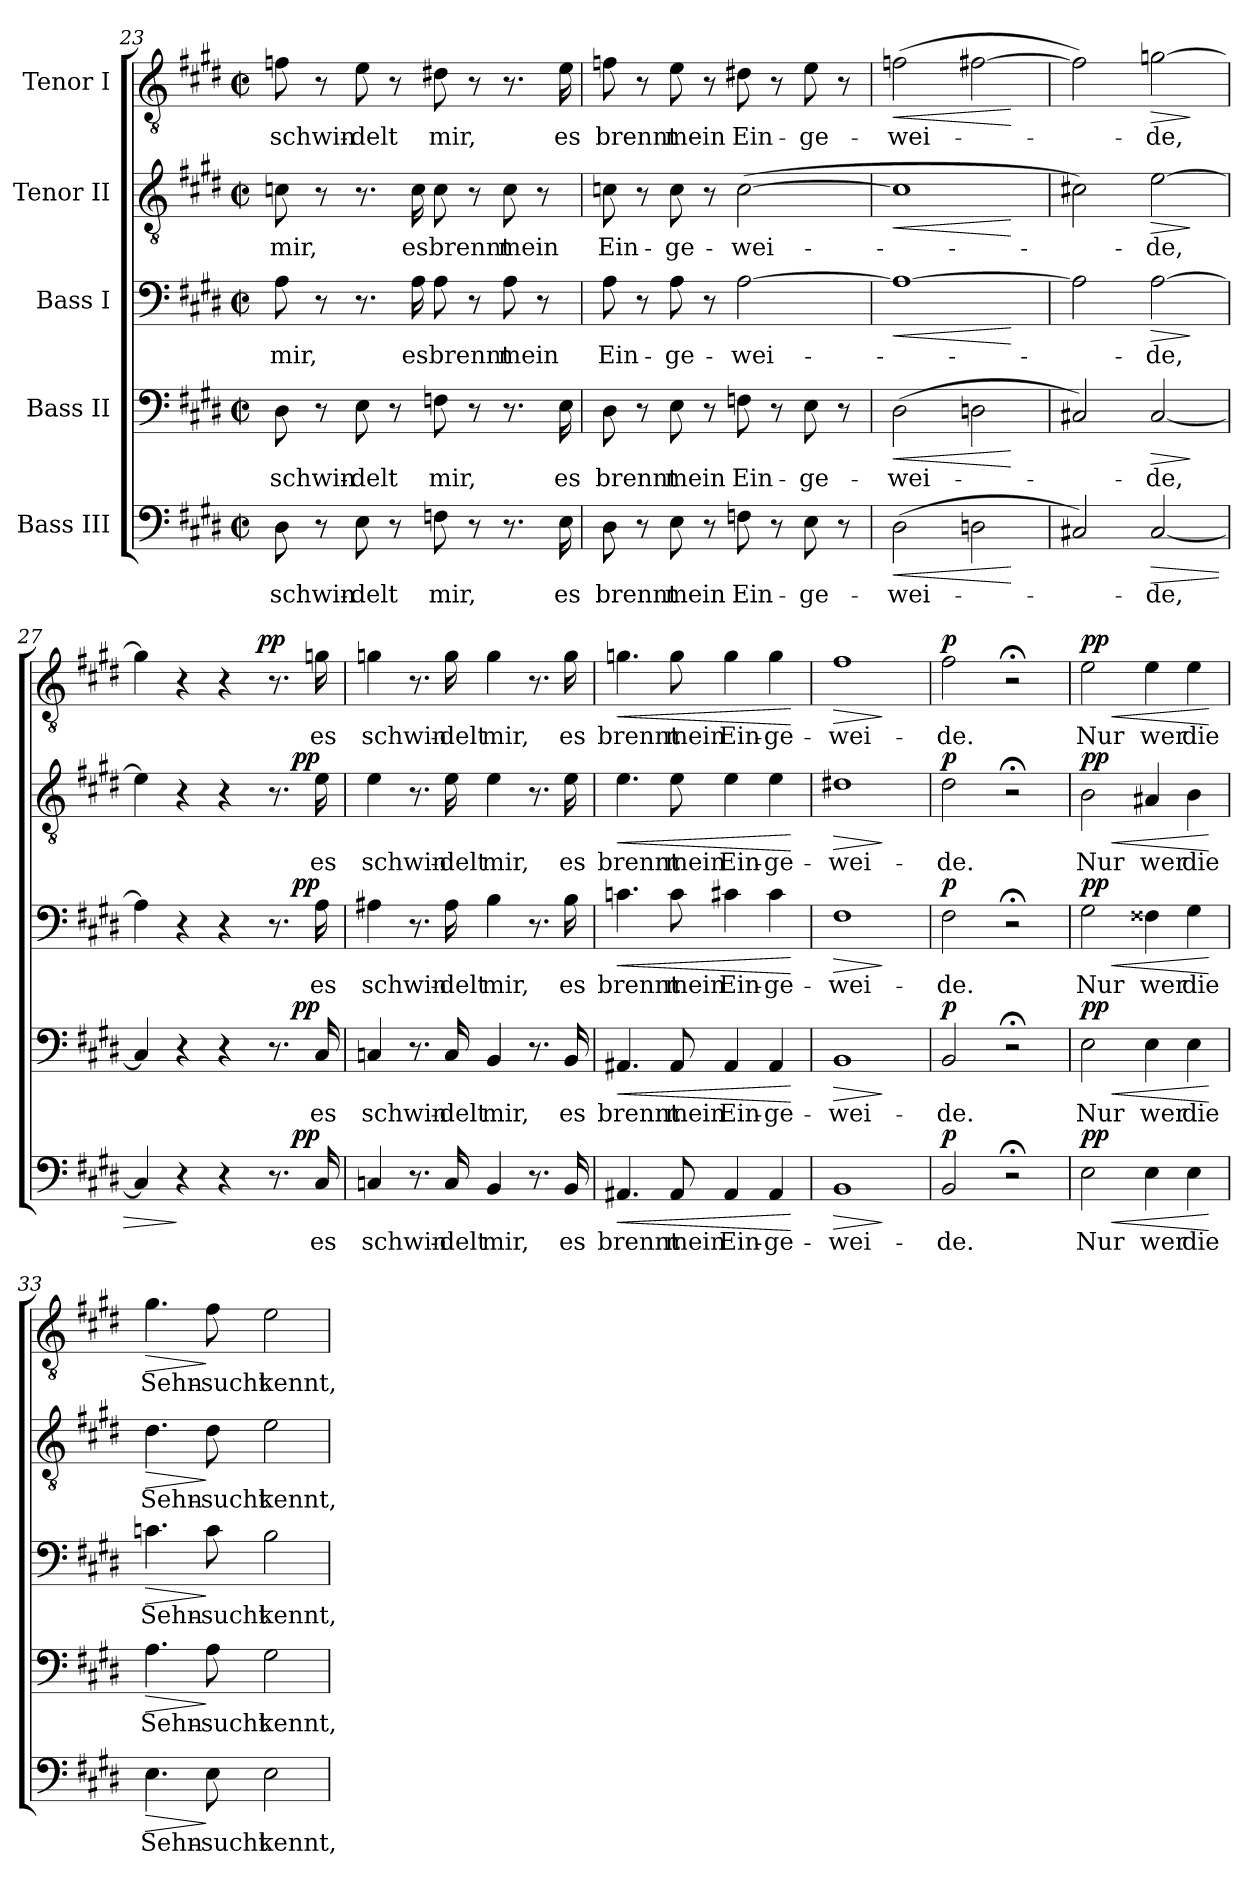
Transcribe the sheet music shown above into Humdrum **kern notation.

**kern	**text	**dynam	**kern	**text	**dynam	**kern	**text	**dynam	**kern	**text	**dynam	**kern	**text	**dynam
*part5	*part5	*part5	*part4	*part4	*part4	*part3	*part3	*part3	*part2	*part2	*part2	*part1	*part1	*part1
*staff5	*staff5	*staff5	*staff4	*staff4	*staff4	*staff3	*staff3	*staff3	*staff2	*staff2	*staff2	*staff1	*staff1	*staff1
*I"Bass III	*	*	*I"Bass II	*	*	*I"Bass I	*	*	*I"Tenor II	*	*	*I"Tenor I	*	*
*clefF4	*	*	*clefF4	*	*	*clefF4	*	*	*clefGv2	*	*	*clefGv2	*	*
*k[f#c#g#d#]	*	*	*k[f#c#g#d#]	*	*	*k[f#c#g#d#]	*	*	*k[f#c#g#d#]	*	*	*k[f#c#g#d#]	*	*
*E:	*	*	*E:	*	*	*E:	*	*	*E:	*	*	*E:	*	*
*M2/2	*	*	*M2/2	*	*	*M2/2	*	*	*M2/2	*	*	*M2/2	*	*
*met(c|)	*	*	*met(c|)	*	*	*met(c|)	*	*	*met(c|)	*	*	*met(c|)	*	*
=23	=23	=23	=23	=23	=23	=23	=23	=23	=23	=23	=23	=23	=23	=23
8D#\	schwin-	.	8D#\	schwin-	.	8A\	mir,	.	8cn\	mir,	.	8fn\	schwin-	.
8r	.	.	8r	.	.	8r	.	.	8r	.	.	8r	.	.
8E\	-delt	.	8E\	-delt	.	8.r	.	.	8.r	.	.	8e\	-delt	.
8r	.	.	8r	.	.	.	.	.	.	.	.	8r	.	.
.	.	.	.	.	.	16A\	es	.	16c\	es	.	.	.	.
8Fn\	mir,	.	8Fn\	mir,	.	8A\	brennt	.	8c\	brennt	.	8d#X\	mir,	.
8r	.	.	8r	.	.	8r	.	.	8r	.	.	8r	.	.
8.r	.	.	8.r	.	.	8A\	mein	.	8c\	mein	.	8.r	.	.
.	.	.	.	.	.	8r	.	.	8r	.	.	.	.	.
16E\	es	.	16E\	es	.	.	.	.	.	.	.	16e\	es	.
=24	=24	=24	=24	=24	=24	=24	=24	=24	=24	=24	=24	=24	=24	=24
8D#\	brennt	.	8D#\	brennt	.	8A\	Ein-	.	8cn\	Ein-	.	8fn\	brennt	.
8r	.	.	8r	.	.	8r	.	.	8r	.	.	8r	.	.
8E\	mein	.	8E\	mein	.	8A\	-ge-	.	8c\	-ge-	.	8e\	mein	.
8r	.	.	8r	.	.	8r	.	.	8r	.	.	8r	.	.
8Fn\	Ein-	.	8Fn\	Ein-	.	[2A\	-wei-	.	([2c\	-wei-	.	8d#X\	Ein-	.
8r	.	.	8r	.	.	.	.	.	.	.	.	8r	.	.
8E\	-ge-	.	8E\	-ge-	.	.	.	.	.	.	.	8e\	-ge-	.
8r	.	.	8r	.	.	.	.	.	.	.	.	8r	.	.
=25	=25	=25	=25	=25	=25	=25	=25	=25	=25	=25	=25	=25	=25	=25
!	!	!LO:HP:b	!	!	!LO:HP:b	!	!	!LO:HP:b	!	!	!LO:HP:b	!	!	!LO:HP:b
(2D#\	-wei-	<	(2D#\	-wei-	<	1A_	.	<	1c]	.	<	(2fn\	-wei-	<
2Dn\	.	.	2Dn\	.	.	.	.	.	.	.	.	[2f#X\	.	.
.	.	[	.	.	[	.	.	[	.	.	[	.	.	[
!!LO:PB:g=z
=26	=26	=26	=26	=26	=26	=26	=26	=26	=26	=26	=26	=26	=26	=26
2C#X/)	-­-	.	2C#X/)	-­-	.	2A\]	-­-	.	2c#X\)	-­-	.	2f#\])	-­-	.
!	!	!LO:HP:b	!	!	!LO:HP:b	!	!	!LO:HP:b	!	!	!LO:HP:b	!	!	!LO:HP:b
[2C#/	-de,	>	[2C#/	-de,	>	[2A\	-de,	>	[2e\	-de,	>	[2gn\	-de,	>
.	.	.	.	.	]	.	.	]	.	.	]	.	.	]
=27	=27	=27	=27	=27	=27	=27	=27	=27	=27	=27	=27	=27	=27	=27
*^	*	*	*^	*	*	*^	*	*	*^	*	*	*^	*	*
4C#/]	2ryy	.	.	4C#/]	2ryy	.	.	4A\]	2ryy	.	.	4e\]	2ryy	.	.	4g\]	2ryy	.	.
4r	.	.	]	4r	.	.	.	4r	.	.	.	4r	.	.	.	4r	.	.	.
4r	4ryy	.	.	4r	4ryy	.	.	4r	4ryy	.	.	4r	4ryy	.	.	4r	8..ryy	.	.
!	!	!	!	!	!	!	!	!	!	!	!	!	!	!	!	!	!	!	!LO:DY:a
.	.	.	.	.	.	.	.	.	.	.	.	.	.	.	.	.	4ryy	.	pp
8.r	16.ryy	.	.	8.r	16.ryy	.	.	8.r	16.ryy	.	.	8.r	16.ryy	.	.	8.r	.	.	.
!	!	!	!LO:DY:a	!	!	!	!LO:DY:a	!	!	!	!LO:DY:a	!	!	!	!LO:DY:a	!	!	!	!
.	8ryy	.	pp	.	8ryy	.	pp	.	8ryy	.	pp	.	8ryy	.	pp	.	.	.	.
16C#/	.	es	.	16C#/	.	es	.	16A\	.	es	.	16e\	.	es	.	16gn\	.	es	.
.	32ryy	.	.	.	32ryy	.	.	.	32ryy	.	.	.	32ryy	.	.	.	32ryy	.	.
*v	*v	*	*	*	*	*	*	*v	*v	*	*	*v	*v	*	*	*v	*v	*	*
*	*	*	*v	*v	*	*	*	*	*	*	*	*	*	*	*
=28	=28	=28	=28	=28	=28	=28	=28	=28	=28	=28	=28	=28	=28	=28
4Cn/	schwin-	.	4Cn/	schwin-	.	4A#X\	schwin-	.	4e\	schwin-	.	4gn\	schwin-	.
8.r	.	.	8.r	.	.	8.r	.	.	8.r	.	.	8.r	.	.
16C/	-delt	.	16C/	-delt	.	16A#\	-delt	.	16e\	-delt	.	16g\	-delt	.
4BB/	mir,	.	4BB/	mir,	.	4B\	mir,	.	4e\	mir,	.	4g\	mir,	.
8.r	.	.	8.r	.	.	8.r	.	.	8.r	.	.	8.r	.	.
16BB/	es	.	16BB/	es	.	16B\	es	.	16e\	es	.	16g\	es	.
=29	=29	=29	=29	=29	=29	=29	=29	=29	=29	=29	=29	=29	=29	=29
!	!	!LO:HP:b	!	!	!LO:HP:b	!	!	!LO:HP:b	!	!	!LO:HP:b	!	!	!LO:HP:b
4.AA#X/	brennt	<	4.AA#X/	brennt	<	4.cn\	brennt	<	4.e\	brennt	<	4.gn\	brennt	<
8AA#/	mein	.	8AA#/	mein	.	8c\	mein	.	8e\	mein	.	8g\	mein	.
4AA#/	Ein-	.	4AA#/	Ein-	.	4c#X\	Ein-	.	4e\	Ein-	.	4g\	Ein-	.
4AA#/	-ge-	.	4AA#/	-ge-	.	4c#\	-ge-	.	4e\	-ge-	.	4g\	-ge-	.
.	.	[	.	.	[	.	.	[	.	.	[	.	.	[
=30	=30	=30	=30	=30	=30	=30	=30	=30	=30	=30	=30	=30	=30	=30
!	!	!LO:HP:b	!	!	!LO:HP:b	!	!	!LO:HP:b	!	!	!LO:HP:b	!	!	!LO:HP:b
1BB	-wei-	>	1BB	-wei-	>	1F#	-wei-	>	1d#X	-wei-	>	1f#	-wei-	>
.	.	]	.	.	]	.	.	]	.	.	]	.	.	]
=31	=31	=31	=31	=31	=31	=31	=31	=31	=31	=31	=31	=31	=31	=31
!	!	!LO:DY:a	!	!	!LO:DY:a	!	!	!LO:DY:a	!	!	!LO:DY:a	!	!	!LO:DY:a
2BB/	-de.	p	2BB/	-de.	p	2F#\	-de.	p	2d#\	-de.	p	2f#\	-de.	p
2r;<	.	.	2r;<	.	.	2r;<	.	.	2r;<	.	.	2r;<	.	.
!!LO:LB:g=z
=32	=32	=32	=32	=32	=32	=32	=32	=32	=32	=32	=32	=32	=32	=32
!	!	!LO:HP:b	!	!	!LO:HP:b	!	!	!LO:HP:b	!	!	!LO:HP:b	!	!	!LO:HP:b
!	!	!LO:DY:n=1:a	!	!	!LO:DY:n=1:a	!	!	!LO:DY:n=1:a	!	!	!LO:DY:n=1:a	!	!	!LO:DY:n=1:a
2E\	Nur	< pp	2E\	Nur	< pp	2G#\	Nur	< pp	2B\	Nur	< pp	2e\	Nur	< pp
4E\	wer	.	4E\	wer	.	4F##X\	wer	.	4A#X/	wer	.	4e\	wer	.
4E\	die	.	4E\	die	.	4G#\	die	.	4B\	die	.	4e\	die	.
.	.	[	.	.	[	.	.	[	.	.	[	.	.	[
=33	=33	=33	=33	=33	=33	=33	=33	=33	=33	=33	=33	=33	=33	=33
!	!	!LO:HP:b	!	!	!LO:HP:b	!	!	!LO:HP:b	!	!	!LO:HP:b	!	!	!LO:HP:b
4.E\	Sehn-	>	4.A\	Sehn-	>	4.cn\	Sehn-	>	4.d#\	Sehn-	>	4.g#\	Sehn-	>
8E\	-sucht	]	8A\	-sucht	]	8c\	-sucht	]	8d#\	-sucht	]	8f#\	-sucht	]
2E\	kennt,	.	2G#\	kennt,	.	2B\	kennt,	.	2e\	kennt,	.	2e\	kennt,	.
=	=	=	=	=	=	=	=	=	=	=	=	=	=	=
*-	*-	*-	*-	*-	*-	*-	*-	*-	*-	*-	*-	*-	*-	*-
